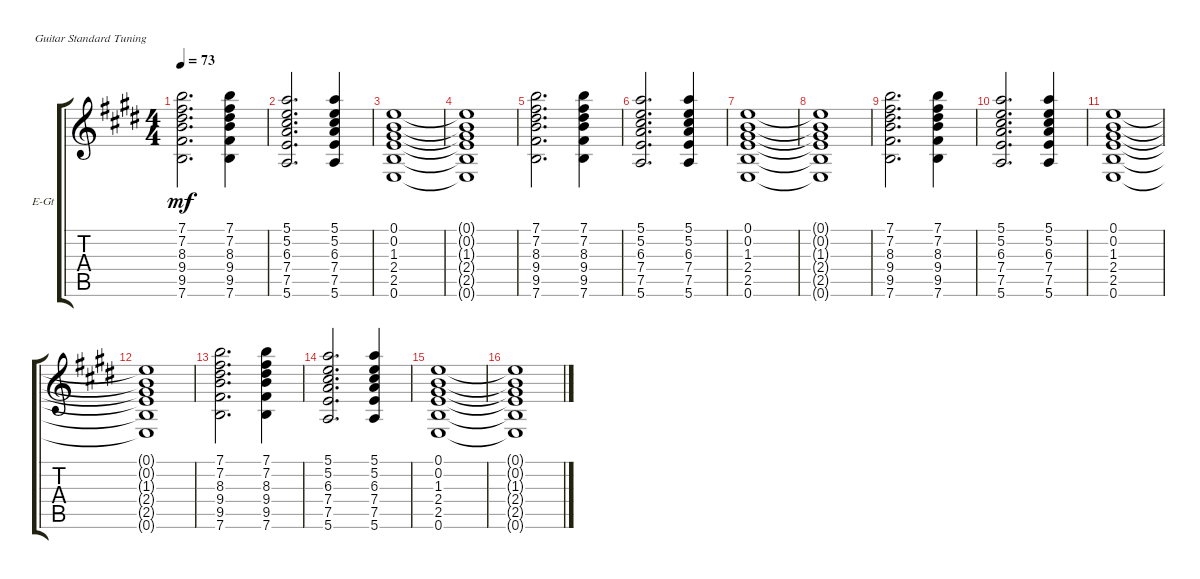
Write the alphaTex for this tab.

\defaultSystemsLayout 4
\bracketExtendMode groupsimilarinstruments
\firstSystemTrackNameOrientation horizontal
\otherSystemsTrackNameOrientation horizontal
\track ("Guitar" "E-Gt") {instrument overdrivenguitar}
\staff {score tabs}
\tuning (E4 B3 G3 D3 A2 E2)
\ts (4 4)
\tempo 73
\clef g2
\ks e
(7.6 9.5 9.4 8.3 7.2 7.1).2{d dy mf} (7.6 9.5 9.4 8.3 7.2 7.1).4 |
(5.6 7.5 7.4 6.3 5.2 5.1).2{d} (5.6 7.5 7.4 6.3 5.2 5.1).4 |
(0.6 2.5 2.4 1.3 0.2 0.1).1 |
(0.6{t} 2.5{t} 2.4{t} 1.3{t} 0.2{t} 0.1{t}).1 |
(7.6 9.5 9.4 8.3 7.2 7.1).2{d} (7.6 9.5 9.4 8.3 7.2 7.1).4 |
(5.6 7.5 7.4 6.3 5.2 5.1).2{d} (5.6 7.5 7.4 6.3 5.2 5.1).4 |
(0.6 2.5 2.4 1.3 0.2 0.1).1 |
(0.6{t} 2.5{t} 2.4{t} 1.3{t} 0.2{t} 0.1{t}).1 |
(7.6 9.5 9.4 8.3 7.2 7.1).2{d} (7.6 9.5 9.4 8.3 7.2 7.1).4 |
(5.6 7.5 7.4 6.3 5.2 5.1).2{d} (5.6 7.5 7.4 6.3 5.2 5.1).4 |
(0.6 2.5 2.4 1.3 0.2 0.1).1 |
(0.6{t} 2.5{t} 2.4{t} 1.3{t} 0.2{t} 0.1{t}).1 |
(7.6 9.5 9.4 8.3 7.2 7.1).2{d} (7.6 9.5 9.4 8.3 7.2 7.1).4 |
(5.6 7.5 7.4 6.3 5.2 5.1).2{d} (5.6 7.5 7.4 6.3 5.2 5.1).4 |
(0.6 2.5 2.4 1.3 0.2 0.1).1 |
(0.6{t} 2.5{t} 2.4{t} 1.3{t} 0.2{t} 0.1{t}).1
